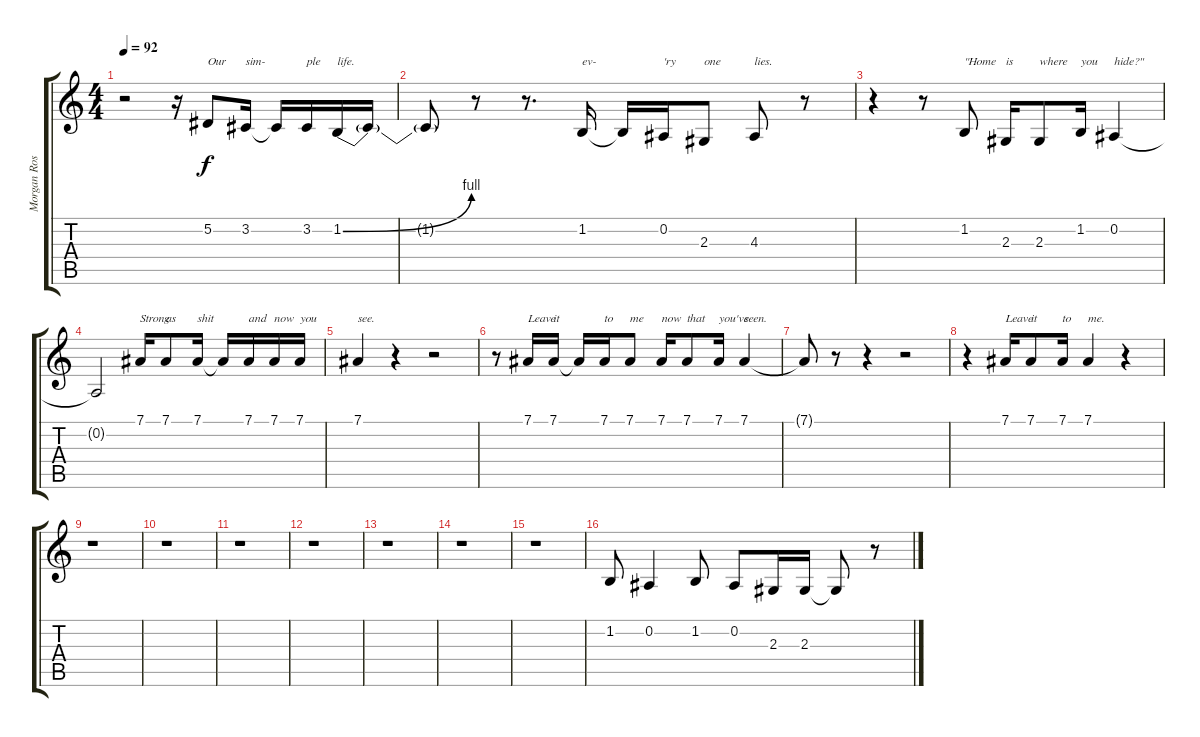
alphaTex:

\track ("Morgan Rose - Backing Vocals" "Morgan Ros") {instrument lead2sawtooth}
\staff {score tabs}
\tuning (Eb4 Bb3 Gb3 Db3 Ab2 Eb2) {hide}
\ts (4 4)
\tempo 92
\clef g2
\ks c
r.2{dy f} r.16 5.2.8{txt "Our"} 3.2.16{txt "sim-"} 3.2{t}.16 3.2.16{txt "ple"} 1.2{be (bend 0 0 60 4)}.16{txt "life."} 1.2{t}.16 |
1.2{t}.8 r.8 r.8{d} 1.2.16{txt "ev-"} 1.2{t}.16 0.2.16{txt "'ry"} 2.3.8{txt "one"} 4.3.8{txt "lies."} r.8 |
r.4 r.8 1.2.8{txt "\"Home"} 2.3.16{txt "is"} 2.3.8{txt "where"} 1.2.16{txt "you"} 0.2.4{txt "hide?\""} |
0.2{t}.2 7.1.16{txt "Strong"} 7.1.8{txt "as"} 7.1.16{txt "shit"} 7.1{t}.16 7.1.16{txt "and"} 7.1.16{txt "now"} 7.1.16{txt "you"} |
7.1.4{txt "see."} r.4 r.2 |
r.8 7.1.16{txt "Leave"} 7.1.16{txt "it"} 7.1{t}.16 7.1.16{txt "to"} 7.1.8{txt "me"} 7.1.16{txt "now"} 7.1.8{txt "that"} 7.1.16{txt "you've"} 7.1.4{txt "seen."} |
7.1{t}.8 r.8 r.4 r.2 |
r.4 7.1.16{txt "Leave"} 7.1.8{txt "it"} 7.1.16{txt "to"} 7.1.4{txt "me."} r.4 |
r.1 |
r.1 |
r.1 |
r.1 |
r.1 |
r.1 |
r.1 |
1.2.8 0.2.4 1.2.8 0.2.8 2.3.16 2.3.16 2.3{t}.8 r.8
